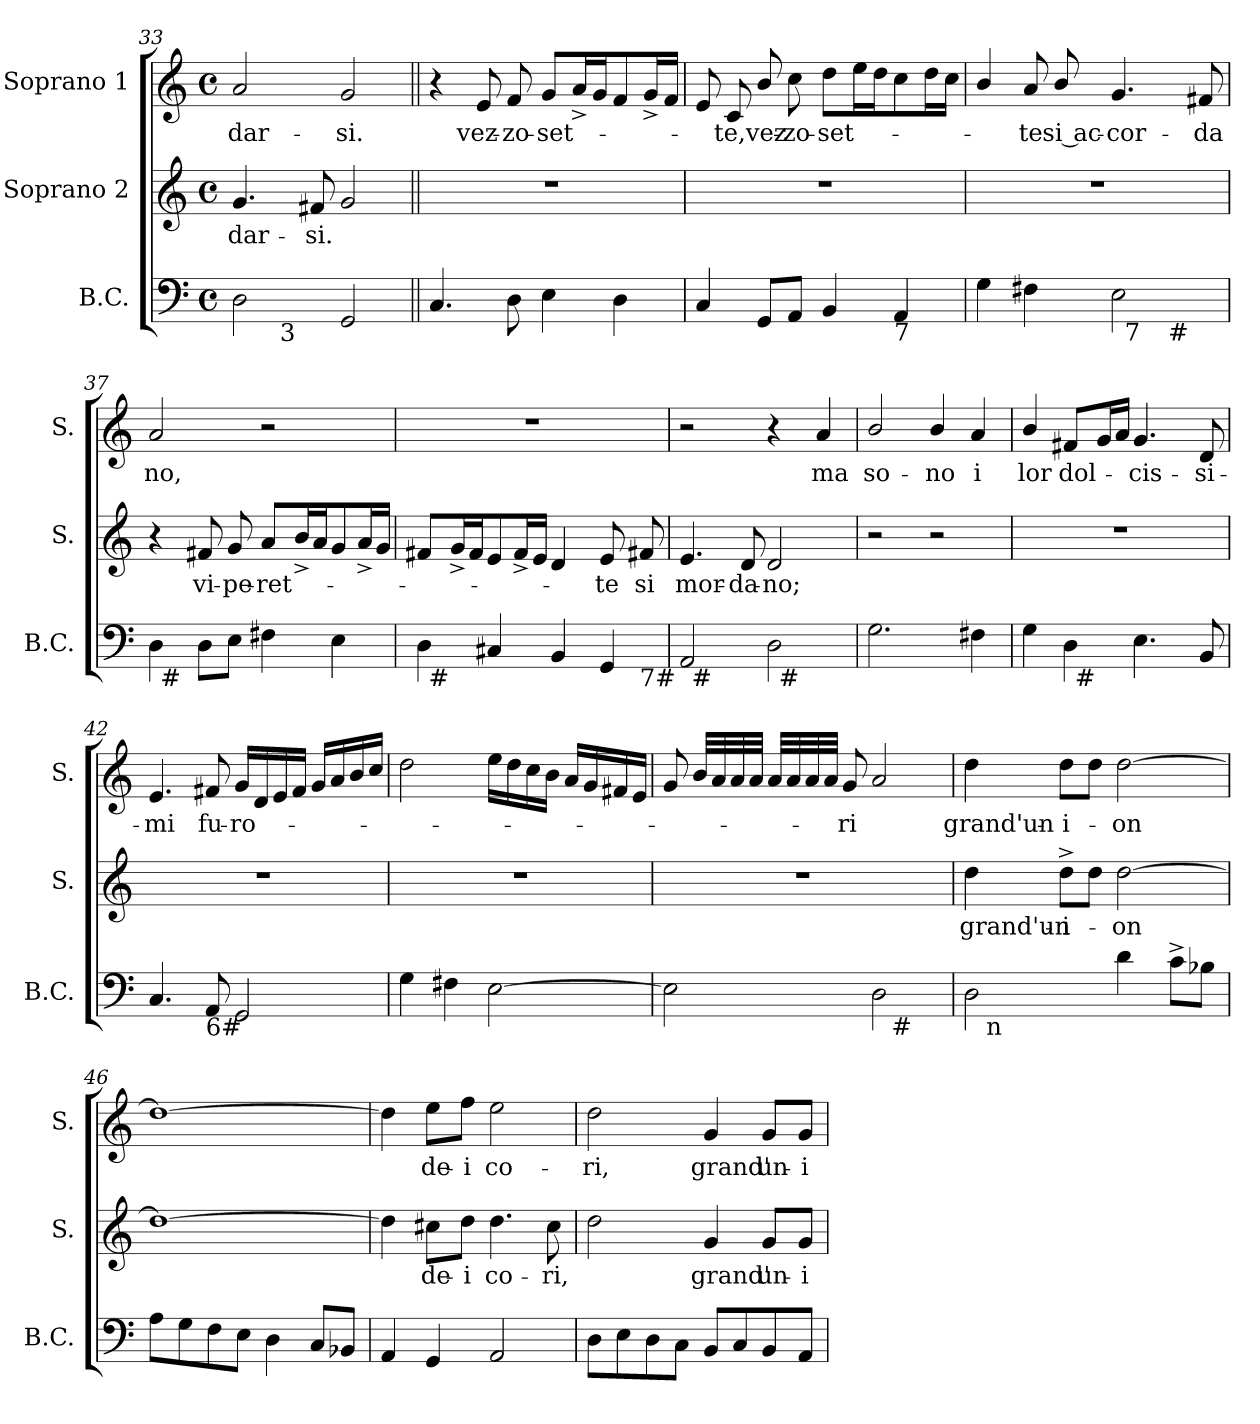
**kern	**kern	**text	**kern	**text
*part3	*part2	*part2	*part1	*part1
*staff3	*staff2	*staff2	*staff1	*staff1
*I"B.C.	*I"Soprano 2	*	*I"Soprano 1	*
*I'B.C.	*I'S.	*	*I'S.	*
*clefF4	*clefG2	*	*clefG2	*
*k[]	*k[]	*	*k[]	*
*C:	*C:	*	*C:	*
*M4/4	*M4/4	*	*M4/4	*
*met(c)	*met(c)	*	*met(c)	*
=33	=33	=33	=33	=33
!	!	!LO:LY:b	!	!LO:LY:b
*^	*	*	*	*
2D>\	4ryy	4.g/	dar-	2a/	dar-
!	!LO:TX:b:t=3	!	!	!	!
.	2.ryy	.	.	.	.
!	!	!	!LO:LY:b	!	!
.	.	8f#X/	-si.	.	.
!	!	!	!	!	!LO:LY:b
2GG/	.	2g/	.	2g/	-si.
*v	*v	*	*	*	*
=34||	=34||	=34||	=34||	=34||
4.C/	1r	.	4r	.
!	!	!	!	!LO:LY:b
.	.	.	8e/	vez-
!	!	!	!	!LO:LY:b
8D\	.	.	8f/	-zo-
!	!	!	!	!LO:LY:b
4E>\	.	.	8g/L	-set-
.	.	.	16a^</L	.
.	.	.	16g/J	.
4D\	.	.	8f/	.
.	.	.	16g^</L	.
.	.	.	16f/JJ	.
=35	=35	=35	=35	=35
4C/	1r	.	8e/	.
!	!	!	!	!LO:LY:b
.	.	.	8c/	-te,vez-
8GG/L	.	.	8b/	.
!	!	!	!	!LO:LY:b
8AA/J	.	.	8cc\	-zo-
!	!	!	!	!LO:LY:b
4BB</	.	.	8dd\L	-set-
.	.	.	16ee\L	.
.	.	.	16dd\J	.
!LO:TX:b:t=7	!	!	!	!
4AA/	.	.	8cc\	.
.	.	.	16dd\L	.
.	.	.	16cc\JJ	.
=36	=36	=36	=36	=36
*^	*	*	*	*
*	*^	*	*	*	*
4G\	2ryy	2.ryy	1r	.	4b/	.
!	!	!	!	!	!	!LO:LY:b
4F#X>\	.	.	.	.	8a/	-te
!	!	!	!	!	!	!LO:LY:b:rj
.	.	.	.	.	8b/	si ac-
!	!	!	!	!	!	!LO:LY:b
2E\	32ryy	.	.	.	4.g/	-cor-
!	!LO:TX:b:t=7	!	!	!	!	!
.	4...ryy	.	.	.	.	.
!	!	!LO:TX:b:t=#	!	!	!	!
.	.	4ryy	.	.	.	.
!	!	!	!	!	!	!LO:LY:b
.	.	.	.	.	8f#X/	-da
!!LO:LB:g=z
=37	=37	=37	=37	=37	=37	=37
!	!	!	!	!	!	!LO:LY:b
*	*v	*v	*	*	*	*
4D\	32ryy	4r	.	2a/	no,
!	!LO:TX:b:t=#	!	!	!	!
.	2ryy	.	.	.	.
!	!	!	!LO:LY:b	!	!
8D\L	.	8f#X/	vi-	.	.
!	!	!	!LO:LY:b	!	!
8E\J	.	8g/	-pe-	.	.
!	!	!	!LO:LY:b	!	!
4F#X>\	.	8a/L	-ret-	2r	.
.	4...ryy	.	.	.	.
.	.	16b^</L	.	.	.
.	.	16a/J	.	.	.
4E\	.	8g/	.	.	.
.	.	16a^</L	.	.	.
.	.	16g/JJ	.	.	.
=38	=38	=38	=38	=38	=38
*	*^	*	*	*	*
4D\	32ryy	2..ryy	8f#X/L	.	1r	.
!	!LO:TX:b:t=#	!	!	!	!	!
.	2ryy	.	.	.	.	.
.	.	.	16g^</L	.	.	.
.	.	.	16f#/J	.	.	.
4C#X</	.	.	8e/	.	.	.
.	.	.	16f#^</L	.	.	.
.	.	.	16e/JJ	.	.	.
4BB</	.	.	4d/	.	.	.
.	4...ryy	.	.	.	.	.
!	!	!	!	!LO:LY:b	!	!
4GG</	.	.	8e/	-te	.	.
!	!	!LO:TX:b:t=7#	!	!	!	!
!	!	!	!	!LO:LY:b	!	!
.	.	8ryy	8f#X/	si	.	.
=39	=39	=39	=39	=39	=39	=39
!	!	!	!	!LO:LY:b	!	!
*	*v	*v	*	*	*	*
2AA/	32ryy	4.e/	mor-	2r	.
!	!LO:TX:b:t=#	!	!	!	!
.	2ryy	.	.	.	.
!	!	!	!LO:LY:b	!	!
.	.	8d/	-da-	.	.
!	!	!	!LO:LY:b	!	!
2D\	.	2d/	-no;	4r	.
!	!LO:TX:b:t=#	!	!	!	!
.	4...ryy	.	.	.	.
!	!	!	!	!	!LO:LY:b
.	.	.	.	4a/	ma
=40	=40	=40	=40	=40	=40
!	!	!	!	!	!LO:LY:b
*v	*v	*	*	*	*
2.G\	2r	.	2b/	so-
!	!	!	!	!LO:LY:b
.	2r	.	4b/	-no
!	!	!	!	!LO:LY:b
4F#X>\	.	.	4a</	i
=41	=41	=41	=41	=41
!	!	!	!	!LO:LY:b
*^	*	*	*	*
4G\	4ryy	1r	.	4b/	lor
!	!	!	!	!	!LO:LY:b
4D\	32ryy	.	.	8f#X/L	dol-
!	!LO:TX:b:t=#	!	!	!	!
.	2ryy	.	.	.	.
.	.	.	.	16g/L	.
.	.	.	.	16a/JJ	.
!	!	!	!	!	!LO:LY:b
4.E\	.	.	.	4.g/	-cis-
.	8..ryy	.	.	.	.
!	!	!	!	!	!LO:LY:b
8BB/	.	.	.	8d/	-si-
!!LO:LB:g=z
=42	=42	=42	=42	=42	=42
!	!	!	!	!	!LO:LY:b
*v	*v	*	*	*	*
4.C/	1r	.	4.e/	-mi
!LO:TX:b:t=6#	!	!	!	!
!	!	!	!	!LO:LY:b
8AA/	.	.	8f#X/	fu-
!	!	!	!	!LO:LY:b
2GG/	.	.	16g/LL	-ro-
.	.	.	16d/	.
.	.	.	16e/	.
.	.	.	16f#/JJ	.
.	.	.	16g/LL	.
.	.	.	16a/	.
.	.	.	16b/	.
.	.	.	16cc/JJ	.
=43	=43	=43	=43	=43
4G\	1r	.	2dd\	.
4F#X>\	.	.	.	.
[>2E\	.	.	16ee\LL	.
.	.	.	16dd\	.
.	.	.	16cc\	.
.	.	.	16b\JJ	.
.	.	.	16a/LL	.
.	.	.	16g/	.
.	.	.	16f#X/	.
.	.	.	16e/JJ	.
=44	=44	=44	=44	=44
*^	*	*	*	*
2E\]	2ryy	1r	.	8g/	.
.	.	.	.	32b/LLL	.
.	.	.	.	32a/	.
.	.	.	.	32a/	.
.	.	.	.	32a/JJJ	.
.	.	.	.	32a/LLL	.
.	.	.	.	32a/	.
.	.	.	.	32a/	.
.	.	.	.	32a/JJJ	.
!	!	!	!	!	!LO:LY:b
.	.	.	.	8g/	-ri
2D\	16ryy	.	.	2a/	.
!	!LO:TX:b:t=#	!	!	!	!
.	4..ryy	.	.	.	.
=45	=45	=45	=45	=45	=45
!	!	!	!LO:LY:b	!	!LO:LY:b
2D\	32ryy	4dd\	grand'un-	4dd\	grand'un-
!	!LO:TX:b:t=n	!	!	!	!
.	2ryy	.	.	.	.
!	!	!	!LO:LY:b	!	!LO:LY:b
.	.	8dd^>\L	-i-	8dd\L	-i-
.	.	8dd\J	.	8dd\J	.
!	!	!	!LO:LY:b	!	!LO:LY:b
4d\	.	[>2dd\	-on	[>2dd\	-on
.	4...ryy	.	.	.	.
8c^>\L	.	.	.	.	.
8B-X\J	.	.	.	.	.
*v	*v	*	*	*	*
=46	=46	=46	=46	=46
8A\L	1dd_	.	1dd_	.
8G\	.	.	.	.
8F\	.	.	.	.
8E\J	.	.	.	.
4D\	.	.	.	.
8C/L	.	.	.	.
8BB-X/J	.	.	.	.
!!LO:LB:g=z
=47	=47	=47	=47	=47
4AA/	4dd\]	.	4dd\]	.
!	!	!LO:LY:b	!	!LO:LY:b
4GG</	8cc#X\L	de-	8ee\L	de-
!	!	!LO:LY:b	!	!LO:LY:b
.	8dd\J	-i	8ff\J	-i
!	!	!LO:LY:b	!	!LO:LY:b
2AA</	4.dd\	co-	2ee\	co-
!	!	!LO:LY:b	!	!
.	8cc#\	-ri,	.	.
=48	=48	=48	=48	=48
!	!	!	!	!LO:LY:b
8D\L	2dd\	.	2dd\	-ri,
8E\	.	.	.	.
8D\	.	.	.	.
8C\J	.	.	.	.
!	!	!LO:LY:b	!	!LO:LY:b
8BB/L	4g/	grand'	4g/	grand'
8C/	.	.	.	.
!	!	!LO:LY:b	!	!LO:LY:b
8BB/	8g/L	un-	8g/L	un-
!	!	!LO:LY:b	!	!LO:LY:b
8AA/J	8g/J	-i-	8g/J	-i-
=	=	=	=	=
*-	*-	*-	*-	*-
